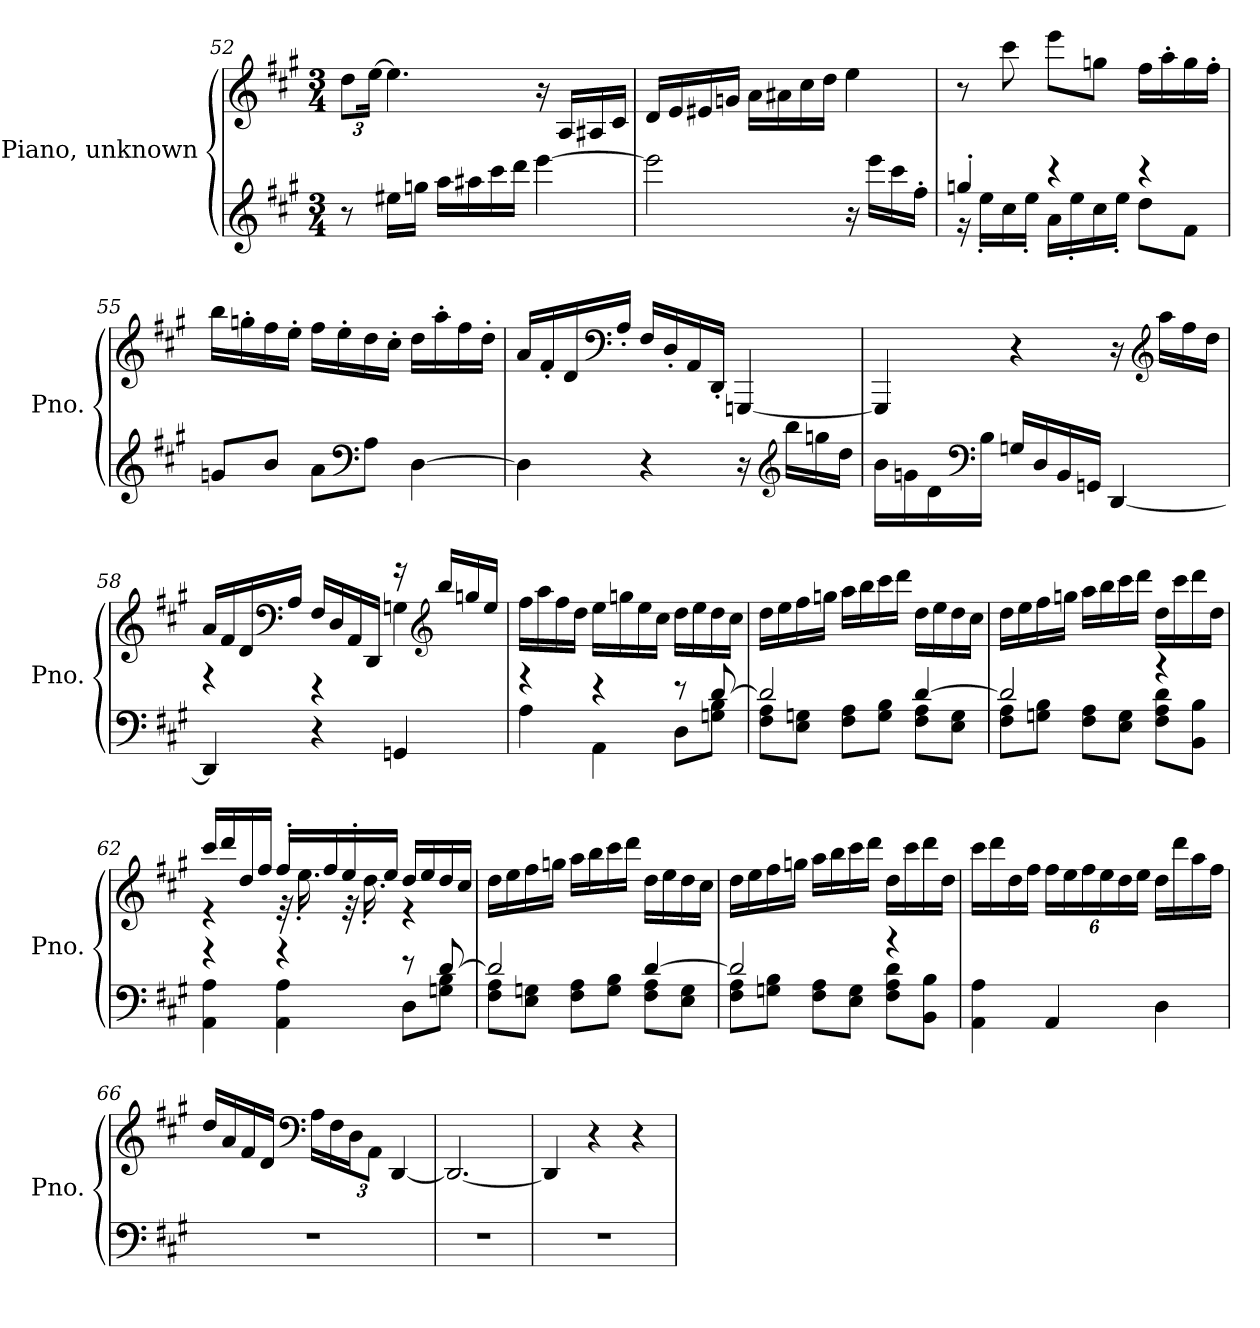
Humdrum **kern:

**kern	**kern
*part1	*part1
*staff2	*staff1
*I"Piano, unknown	*
*I'Pno.	*
!!LO:LB:g=z
*clefG2	*clefG2
*k[f#c#g#]	*k[f#c#g#]
*M3/4	*M3/4
*	*Xbrackettup
=52	=52
8r	12dd\L
.	[24ee\Jk
16ee#X\LL	4.ee\]
16ggn\JJ	.
16aa\LL	.
16aa#X\	.
16ccc#\	.
16ddd\JJ	.
[4eee\	16r
.	16A/LL
.	16A#X/
.	16c#/JJ
=53	=53
2eee\]	16d/LL
.	16e/
.	16e#X/
.	16gn/JJ
.	16a\LL
.	16a#X\
.	16cc#\
.	16dd\JJ
16r	4ee\
16eee\LL	.
16ccc#\	.
16ff#'\JJ	.
=54	=54
*^	*
4ggn'/	16r	8r
.	16ee'\LL	.
.	16cc#\	8ccc#\
.	16ee'\JJ	.
4r	16a\LL	8eee\L
.	16ee'\	.
.	16cc#\	8ggn\J
.	16ee'\JJ	.
4r	8dd\L	16ff#\LL
.	.	16aa'\
.	8f#\J	16gg\
.	.	16ff#'\JJ
*v	*v	*
!!LO:LB:g=z
=55	=55
8gn/L	16bb\LL
.	16ggn'\
8b/J	16ff#\
.	16ee'\JJ
8a\L	16ff#\LL
.	16ee'\
*clefF4	*
8A\J	16dd\
.	16cc#'\JJ
[4D\	16dd\LL
.	16aa'\
.	16ff#\
.	16dd'\JJ
=56	=56
4D\]	16a/LL
.	16f#'/
.	16d/
*	*clefF4
.	16A'/JJ
4r	16F#/LL
.	16D'/
.	16AA/
.	16DD'/JJ
16r	[4GGGn/
*clefG2	*
16bb\LL	.
16ggn\	.
16dd\JJ	.
!!LO:LB:g=z
=57	=57
16b\LL	4GGG/]
16gn\	.
16d\	.
*clefF4	*
16B\JJ	.
16Gn/LL	4r
16D/	.
16BB/	.
16GGn/JJ	.
[4DD/	16r
*	*clefG2
.	16aa\LL
.	16ff#\
.	16dd\JJ
=58	=58
*	*^
4DD/]	16a/LL	4r
.	16f#/	.
.	16d/	.
*	*clefF4	*
.	16A/JJ	.
4r	16F#/LL	4r
.	16D/	.
.	16AA/	.
.	16DD/JJ	.
4GGn/	16r	4Gn\
*	*clefG2	*
.	16bb/LL	.
.	16ggn/	.
.	16ee/JJ	.
*	*v	*v
!!LO:LB:g=z
=59	=59
*^	*
4r	4A\	16ff#\LL
.	.	16aa\
.	.	16ff#\
.	.	16dd\JJ
4r	4AA\	16ee\LL
.	.	16ggn\
.	.	16ee\
.	.	16cc#\JJ
8r	8D\L	16dd\LL
.	.	16ee\
[8d/	8Gn\ 8B\J	16dd\
.	.	16cc#\JJ
=60	=60	=60
2d/]	8F#\ 8A\L	16dd\LL
.	.	16ee\
.	8E\ 8Gn\J	16ff#\
.	.	16ggn\JJ
.	8F#\ 8A\L	16aa\LL
.	.	16bb\
.	8G\ 8B\J	16ccc#\
.	.	16ddd\JJ
[4d/	8F#\ 8A\L	16dd\LL
.	.	16ee\
.	8E\ 8G\J	16dd\
.	.	16cc#\JJ
=61	=61	=61
2d/]	8F#\ 8A\L	16dd\LL
.	.	16ee\
.	8Gn\ 8B\J	16ff#\
.	.	16ggn\JJ
.	8F#\ 8A\L	16aa\LL
.	.	16bb\
.	8E\ 8G\J	16ccc#\
.	.	16ddd\JJ
4r	8F#\ 8A\ 8d\L	16dd\LL
.	.	16ccc#\
.	8BB\ 8B\J	16ddd\
.	.	16dd\JJ
!!LO:PB:g=z
=62	=62	=62
*	*	*^
4r	4AA\ 4A\	16ccc#/LL	4r
.	.	16ddd/	.
.	.	16dd/	.
.	.	16ff#/JJ	.
4r	4AA\ 4A\	16ff#'/LL	32r
.	.	.	16.ee'\
.	.	16ff#/	.
.	.	16ee'/	32r
.	.	.	16.dd'\
.	.	16ee/JJ	.
8r	8D\L	16dd/LL	4r
.	.	16ee/	.
[8d/	8Gn\ 8B\J	16dd/	.
.	.	16cc#/JJ	.
*	*	*v	*v
=63	=63	=63
2d/]	8F#\ 8A\L	16dd\LL
.	.	16ee\
.	8E\ 8Gn\J	16ff#\
.	.	16ggn\JJ
.	8F#\ 8A\L	16aa\LL
.	.	16bb\
.	8G\ 8B\J	16ccc#\
.	.	16ddd\JJ
[4d/	8F#\ 8A\L	16dd\LL
.	.	16ee\
.	8E\ 8G\J	16dd\
.	.	16cc#\JJ
=64	=64	=64
2d/]	8F#\ 8A\L	16dd\LL
.	.	16ee\
.	8Gn\ 8B\J	16ff#\
.	.	16ggn\JJ
.	8F#\ 8A\L	16aa\LL
.	.	16bb\
.	8E\ 8G\J	16ccc#\
.	.	16ddd\JJ
4r	8F#\ 8A\ 8d\L	16dd\LL
.	.	16ccc#\
.	8BB\ 8B\J	16ddd\
.	.	16dd\JJ
*v	*v	*
!!LO:LB:g=z
=65	=65
4AA\ 4A\	16ccc#\LL
.	16ddd\
.	16dd\
.	16ff#\JJ
4AA/	24ff#\LL
.	24ee\
.	24ff#\
.	24ee\
.	24dd\
.	24ee\JJ
4D\	16dd\LL
.	16ddd\
.	16aa\
.	16ff#\JJ
=66	=66
2.r	16dd/LL
.	16a/
.	16f#/
.	16d/JJ
*	*clefF4
.	16A\LL
.	16F#\
.	24D\J
.	12AA\J
.	[4DD/
=67	=67
2.r	2.DD/_
=68	=68
2.r	4DD/]
.	4r
.	4r
=	=
*-	*-
